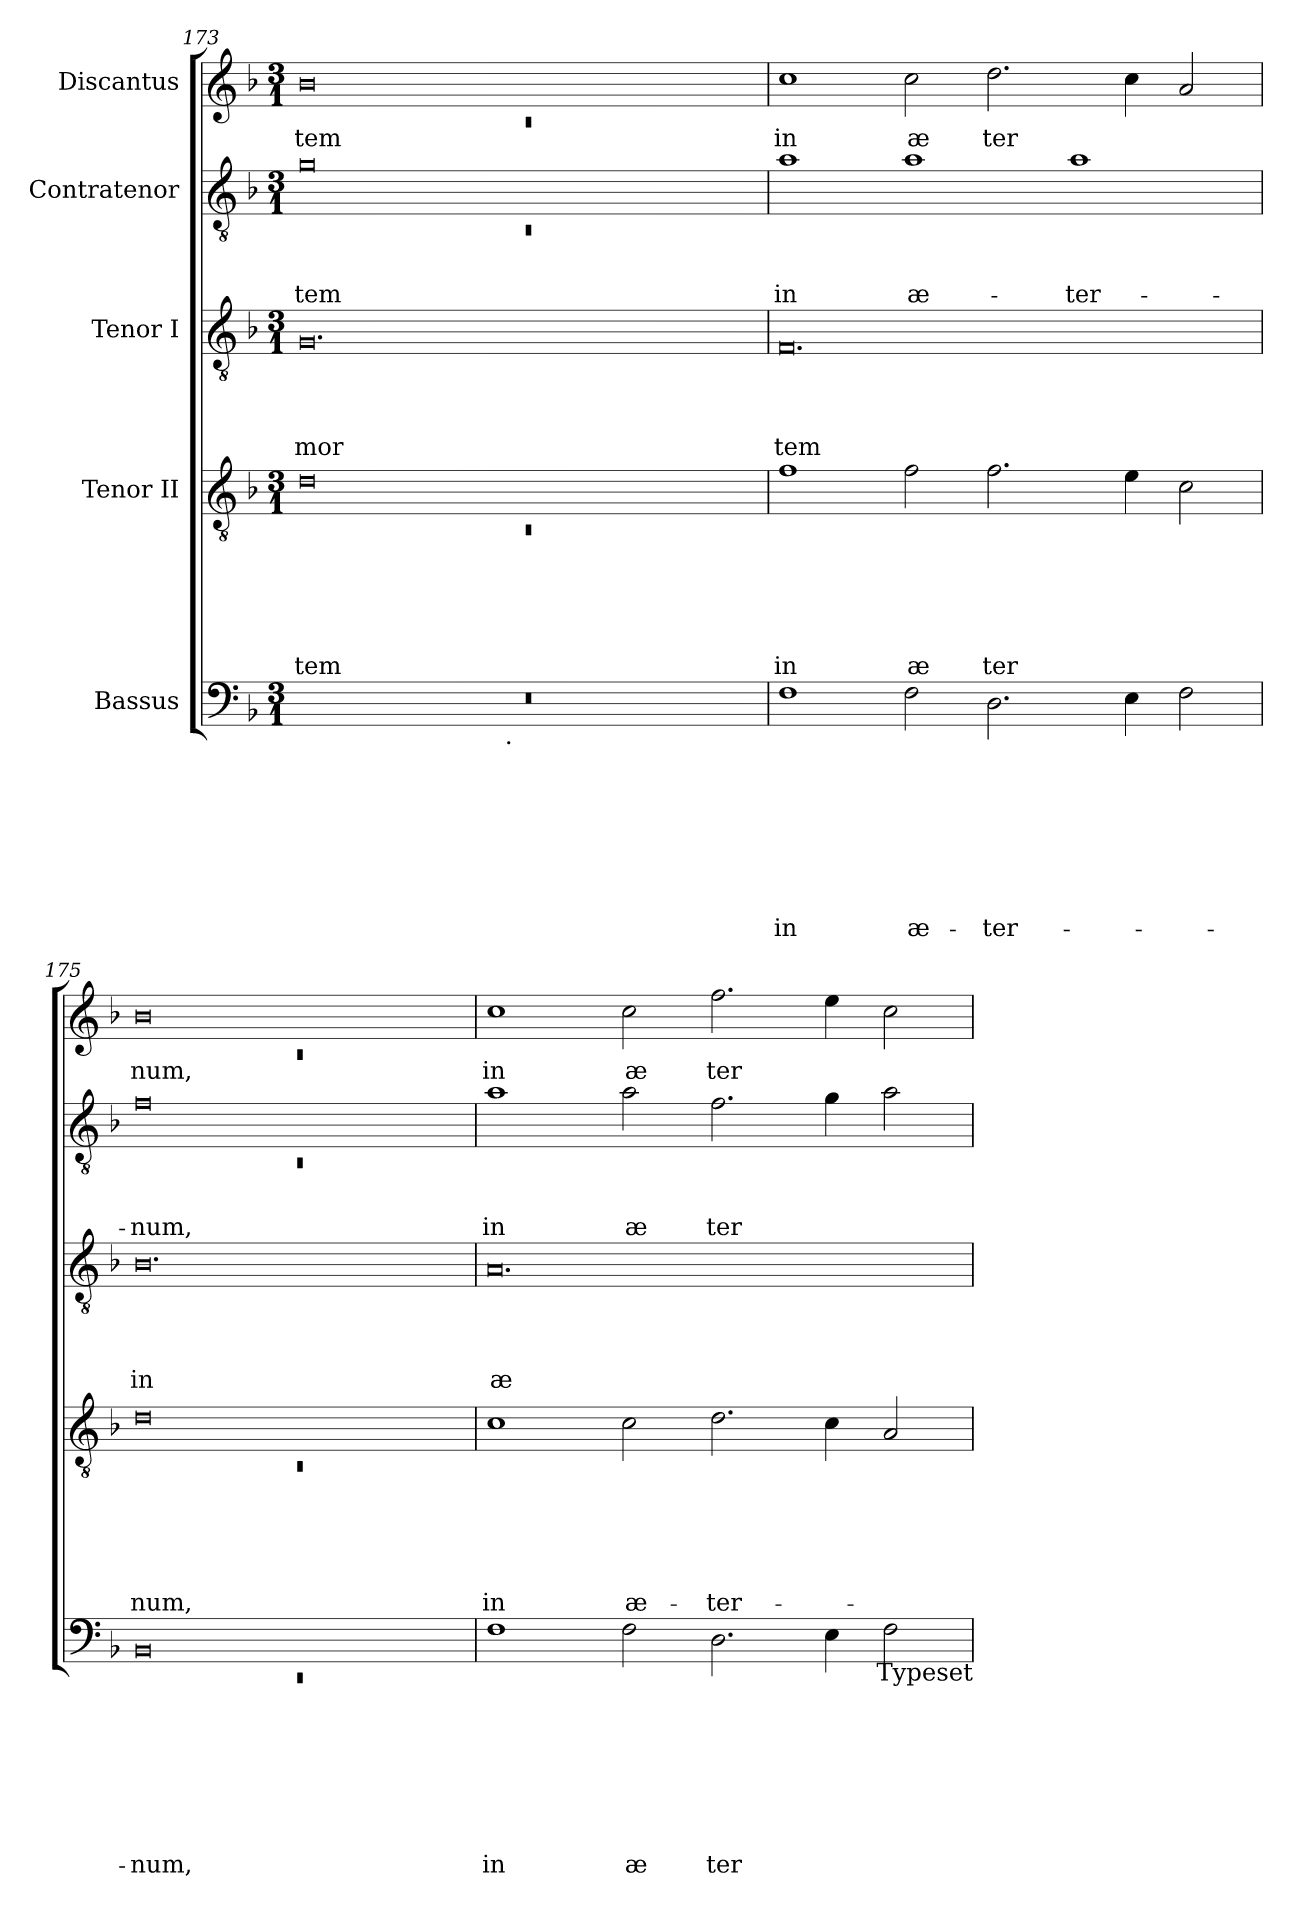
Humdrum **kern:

**kern	**text	**text	**text	**text	**text	**text	**text	**text	**kern	**text	**text	**text	**text	**text	**text	**kern	**text	**text	**text	**text	**kern	**text	**text	**text	**kern	**text
*part5	*part5	*part5	*part5	*part5	*part5	*part5	*part5	*part5	*part4	*part4	*part4	*part4	*part4	*part4	*part4	*part3	*part3	*part3	*part3	*part3	*part2	*part2	*part2	*part2	*part1	*part1
*staff5	*staff5	*staff5	*staff5	*staff5	*staff5	*staff5	*staff5	*staff5	*staff4	*staff4	*staff4	*staff4	*staff4	*staff4	*staff4	*staff3	*staff3	*staff3	*staff3	*staff3	*staff2	*staff2	*staff2	*staff2	*staff1	*staff1
*I"Bassus	*	*	*	*	*	*	*	*	*I"Tenor II	*	*	*	*	*	*	*I"Tenor I	*	*	*	*	*I"Contratenor	*	*	*	*I"Discantus	*
*clefF4	*	*	*	*	*	*	*	*	*clefGv2	*	*	*	*	*	*	*clefGv2	*	*	*	*	*clefGv2	*	*	*	*clefG2	*
*k[b-]	*	*	*	*	*	*	*	*	*k[b-]	*	*	*	*	*	*	*k[b-]	*	*	*	*	*k[b-]	*	*	*	*k[b-]	*
*F:	*	*	*	*	*	*	*	*	*F:	*	*	*	*	*	*	*F:	*	*	*	*	*F:	*	*	*	*F:	*
*M3/1	*	*	*	*	*	*	*	*	*M3/1	*	*	*	*	*	*	*M3/1	*	*	*	*	*M3/1	*	*	*	*M3/1	*
=173	=173	=173	=173	=173	=173	=173	=173	=173	=173	=173	=173	=173	=173	=173	=173	=173	=173	=173	=173	=173	=173	=173	=173	=173	=173	=173
*	*	*	*	*	*	*	*	*	*^	*	*	*	*	*	*	*	*	*	*	*	*^	*	*	*	*^	*
!	!	!	!	!	!	!	!	!	!	!LO:N:vis=1	!	!	!	!	!	!LO:LY:b	!	!	!	!	!LO:LY:b	!	!LO:N:vis=1	!	!	!LO:LY:b	!	!LO:N:vis=1	!LO:LY:b
*^	*	*	*	*	*	*	*	*	*	*	*	*	*	*	*	*	*	*	*	*	*	*	*	*	*	*	*	*	*
0.r	1ryy	.	.	.	.	.	.	.	.	0d	0.rC	.	.	.	.	.	tem	0.G	.	.	.	mor	0g	0.rC	.	.	-tem	0b-	0.rc	tem
.	4...ryy	.	.	.	.	.	.	.	.	.	.	.	.	.	.	.	.	.	.	.	.	.	.	.	.	.	.	.	.	.
!	!LO:TX:b:t=.	!	!	!	!	!	!	!	!	!	!	!	!	!	!	!	!	!	!	!	!	!	!	!	!	!	!	!	!	!
.	1ryy	.	.	.	.	.	.	.	.	.	.	.	.	.	.	.	.	.	.	.	.	.	.	.	.	.	.	.	.	.
.	.	.	.	.	.	.	.	.	.	1ryy	.	.	.	.	.	.	.	.	.	.	.	.	1ryy	.	.	.	.	1ryy	.	.
.	2ryy	.	.	.	.	.	.	.	.	.	.	.	.	.	.	.	.	.	.	.	.	.	.	.	.	.	.	.	.	.
.	32ryy	.	.	.	.	.	.	.	.	.	.	.	.	.	.	.	.	.	.	.	.	.	.	.	.	.	.	.	.	.
=174	=174	=174	=174	=174	=174	=174	=174	=174	=174	=174	=174	=174	=174	=174	=174	=174	=174	=174	=174	=174	=174	=174	=174	=174	=174	=174	=174	=174	=174	=174
!	!	!	!	!	!	!	!	!	!LO:LY:b	!	!	!	!	!	!	!	!LO:LY:b	!	!	!	!	!LO:LY:b	!	!	!	!	!LO:LY:b	!	!	!LO:LY:b
*v	*v	*	*	*	*	*	*	*	*	*	*	*	*	*	*	*	*	*	*	*	*	*	*v	*v	*	*	*	*v	*v	*
*	*	*	*	*	*	*	*	*	*v	*v	*	*	*	*	*	*	*	*	*	*	*	*	*	*	*	*	*
1F	.	.	.	.	.	.	.	in	1f	.	.	.	.	.	in	0.F	.	.	.	tem	1a	.	.	in	1cc	in
!	!	!	!	!	!	!	!	!LO:LY:b	!	!	!	!	!	!	!LO:LY:b	!	!	!	!	!	!	!	!	!LO:LY:b	!	!LO:LY:b
2F\	.	.	.	.	.	.	.	æ-	2f\	.	.	.	.	.	æ	.	.	.	.	.	1a	.	.	æ-	2cc\	æ
!	!	!	!	!	!	!	!	!LO:LY:b	!	!	!	!	!	!	!LO:LY:b	!	!	!	!	!	!	!	!	!	!	!LO:LY:b
2.D\	.	.	.	.	.	.	.	-ter-	2.f\	.	.	.	.	.	ter	.	.	.	.	.	.	.	.	.	2.dd\	ter
!	!	!	!	!	!	!	!	!	!	!	!	!	!	!	!	!	!	!	!	!	!	!	!	!LO:LY:b	!	!
.	.	.	.	.	.	.	.	.	.	.	.	.	.	.	.	.	.	.	.	.	1a	.	.	-ter-	.	.
4E\	.	.	.	.	.	.	.	.	4e\	.	.	.	.	.	.	.	.	.	.	.	.	.	.	.	4cc\	.
2F\	.	.	.	.	.	.	.	.	2c\	.	.	.	.	.	.	.	.	.	.	.	.	.	.	.	2a/	.
=175	=175	=175	=175	=175	=175	=175	=175	=175	=175	=175	=175	=175	=175	=175	=175	=175	=175	=175	=175	=175	=175	=175	=175	=175	=175	=175
*^	*	*	*	*	*	*	*	*	*^	*	*	*	*	*	*	*	*	*	*	*	*^	*	*	*	*^	*
!	!LO:N:vis=1	!	!	!	!	!	!	!	!LO:LY:b	!	!LO:N:vis=1	!	!	!	!	!	!LO:LY:b	!	!	!	!	!LO:LY:b	!	!LO:N:vis=1	!	!	!LO:LY:b	!	!LO:N:vis=1	!LO:LY:b
0BB-	0.rEE	.	.	.	.	.	.	.	-num,	0d	0.rC	.	.	.	.	.	num,	0.B-	.	.	.	in	0f	0.rC	.	.	-num,	0b-	0.rc	num,
1ryy	.	.	.	.	.	.	.	.	.	1ryy	.	.	.	.	.	.	.	.	.	.	.	.	1ryy	.	.	.	.	1ryy	.	.
*v	*v	*	*	*	*	*	*	*	*	*	*	*	*	*	*	*	*	*	*	*	*	*	*v	*v	*	*	*	*v	*v	*
*	*	*	*	*	*	*	*	*	*v	*v	*	*	*	*	*	*	*	*	*	*	*	*	*	*	*	*	*
!!LO:LB:g=z
=176	=176	=176	=176	=176	=176	=176	=176	=176	=176	=176	=176	=176	=176	=176	=176	=176	=176	=176	=176	=176	=176	=176	=176	=176	=176	=176
!	!	!	!	!	!	!	!	!LO:LY:b	!	!	!	!	!	!	!LO:LY:b	!	!	!	!	!LO:LY:b	!	!	!	!LO:LY:b	!	!LO:LY:b
1F	.	.	.	.	.	.	.	in	1c	.	.	.	.	.	in	0.A	.	.	.	æ	1a	.	.	in	1cc	in
!	!	!	!	!	!	!	!	!LO:LY:b	!	!	!	!	!	!	!LO:LY:b	!	!	!	!	!	!	!	!	!LO:LY:b	!	!LO:LY:b
2F\	.	.	.	.	.	.	.	æ	2c\	.	.	.	.	.	æ-	.	.	.	.	.	2a\	.	.	æ	2cc\	æ
!	!	!	!	!	!	!	!	!LO:LY:b	!	!	!	!	!	!	!LO:LY:b	!	!	!	!	!	!	!	!	!LO:LY:b	!	!LO:LY:b
2.D\	.	.	.	.	.	.	.	ter	2.d\	.	.	.	.	.	-ter-	.	.	.	.	.	2.f\	.	.	ter	2.ff\	ter
4E\	.	.	.	.	.	.	.	.	4c\	.	.	.	.	.	.	.	.	.	.	.	4g\	.	.	.	4ee\	.
2F\	.	.	.	.	.	.	.	.	2A/	.	.	.	.	.	.	.	.	.	.	.	2a\	.	.	.	2cc\	.
!LO:TX:b:t=Typeset	!	!	!	!	!	!	!	!	!	!	!	!	!	!	!	!	!	!	!	!	!	!	!	!	!	!
=	=	=	=	=	=	=	=	=	=	=	=	=	=	=	=	=	=	=	=	=	=	=	=	=	=	=
*-	*-	*-	*-	*-	*-	*-	*-	*-	*-	*-	*-	*-	*-	*-	*-	*-	*-	*-	*-	*-	*-	*-	*-	*-	*-	*-
